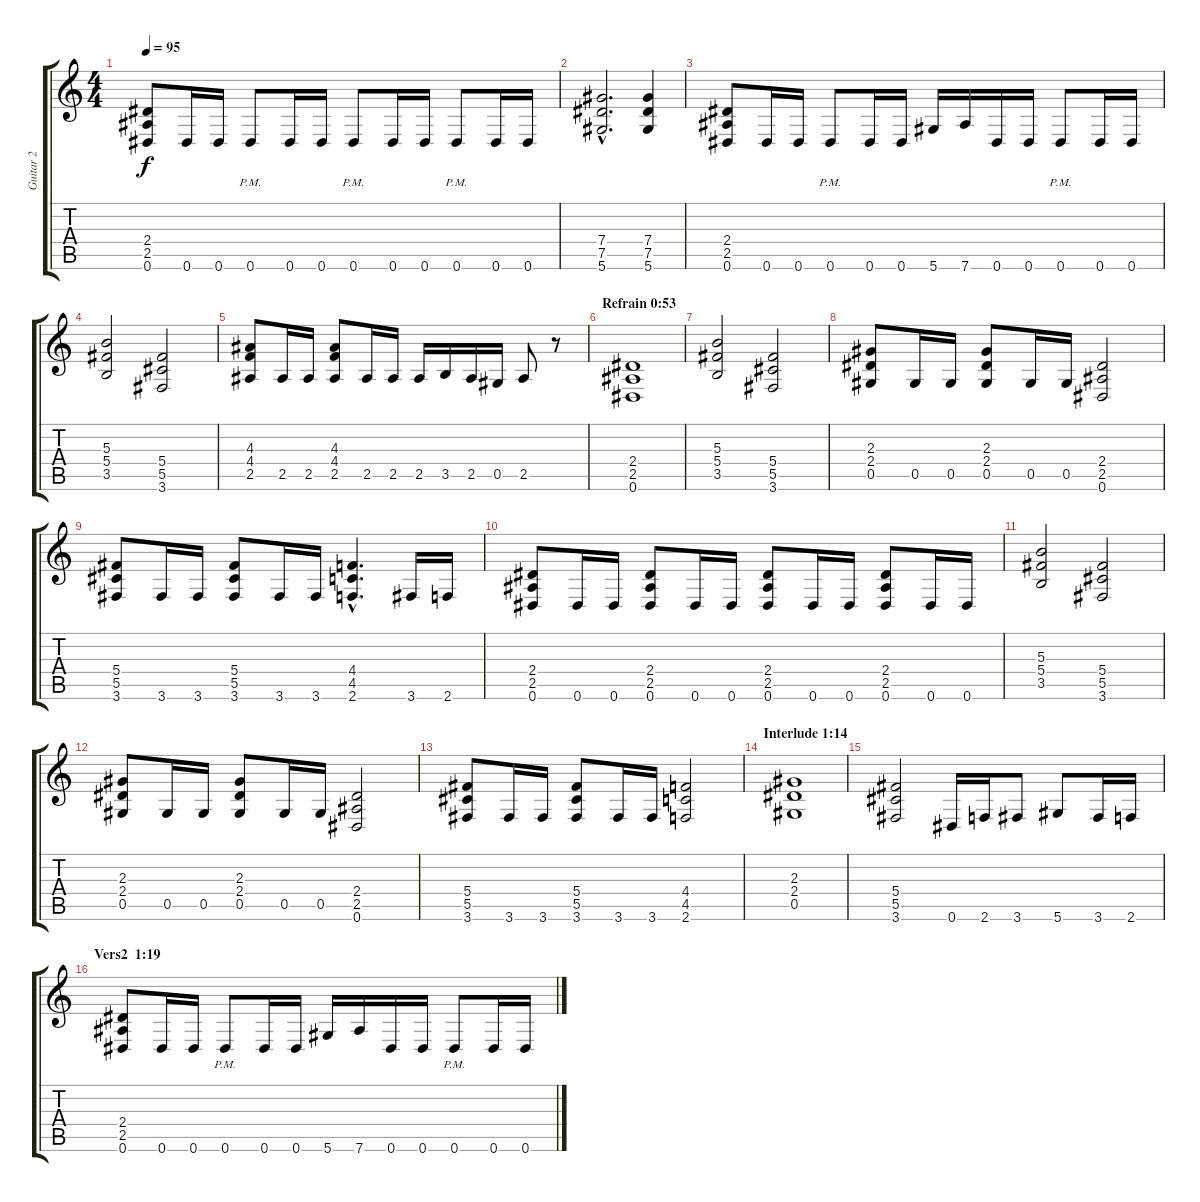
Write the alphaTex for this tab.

\track ("Guitar 2" "Guitar 2") {instrument distortionguitar}
\staff {score tabs}
\tuning (Eb4 Bb3 Gb3 Db3 Ab2 Eb2) {hide}
\ts (4 4)
\tempo 95
\clef g2
\ks c
(2.4 2.5 0.6).8{dy f} 0.6.16 0.6.16 0.6{pm}.8 0.6.16 0.6.16 0.6{pm}.8 0.6.16 0.6.16 0.6{pm}.8 0.6.16 0.6.16 |
(7.4{hac} 7.5{hac} 5.6{hac}).2{d} (7.4 7.5 5.6).4 |
(2.4 2.5 0.6).8 0.6.16 0.6.16 0.6{pm}.8 0.6.16 0.6.16 5.6.16 7.6.16 0.6.16 0.6.16 0.6{pm}.8 0.6.16 0.6.16 |
(5.3 5.4 3.5).2 (5.4 5.5 3.6).2 |
(4.3 4.4 2.5).8 2.5.16 2.5.16 (4.3 4.4 2.5).8 2.5.16 2.5.16 2.5.16 3.5.16 2.5.16 0.5.16 2.5.8 r.8 |
\section ("" "Refrain 0:53")
(2.4 2.5 0.6).1 |
(5.3 5.4 3.5).2 (5.4 5.5 3.6).2 |
(2.3 2.4 0.5).8 0.5.16 0.5.16 (2.3 2.4 0.5).8 0.5.16 0.5.16 (2.4 2.5 0.6).2 |
(5.4 5.5 3.6).8 3.6.16 3.6.16 (5.4 5.5 3.6).8 3.6.16 3.6.16 (4.4{hac} 4.5{hac} 2.6{hac}).4{d} 3.6.16 2.6.16 |
(2.4 2.5 0.6).8 0.6.16 0.6.16 (2.4 2.5 0.6).8 0.6.16 0.6.16 (2.4 2.5 0.6).8 0.6.16 0.6.16 (2.4 2.5 0.6).8 0.6.16 0.6.16 |
(5.3 5.4 3.5).2 (5.4 5.5 3.6).2 |
(2.3 2.4 0.5).8 0.5.16 0.5.16 (2.3 2.4 0.5).8 0.5.16 0.5.16 (2.4 2.5 0.6).2 |
(5.4 5.5 3.6).8 3.6.16 3.6.16 (5.4 5.5 3.6).8 3.6.16 3.6.16 (4.4 4.5 2.6).2 |
\section ("" "Interlude 1:14")
(2.3 2.4 0.5).1 |
(5.4 5.5 3.6).2 0.6.16 2.6.16 3.6.8 5.6.8 3.6.16 2.6.16 |
\section ("" "Vers2  1:19")
(2.4 2.5 0.6).8 0.6.16 0.6.16 0.6{pm}.8 0.6.16 0.6.16 5.6.16 7.6.16 0.6.16 0.6.16 0.6{pm}.8 0.6.16 0.6.16
